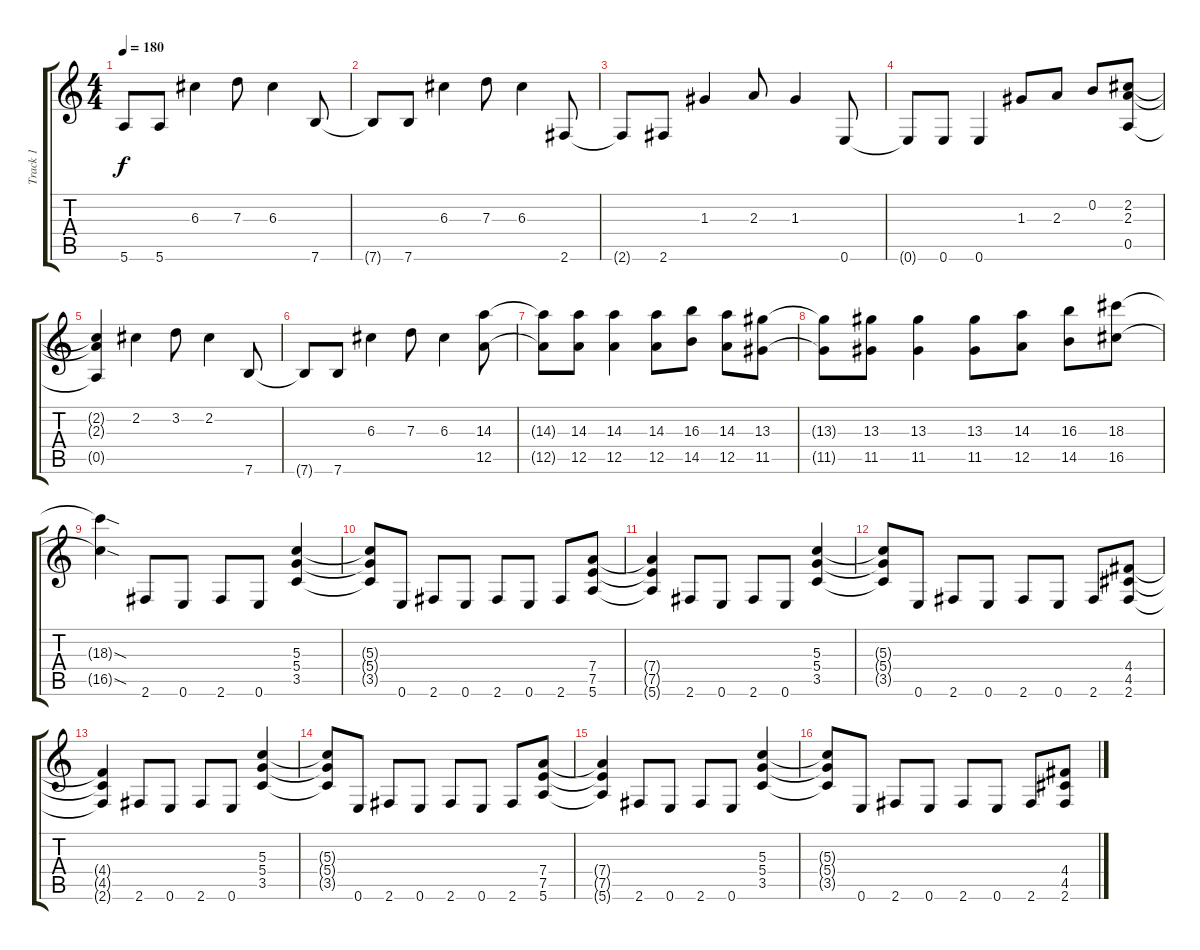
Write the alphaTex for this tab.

\track ("Track 1" "Track 1") {instrument overdrivenguitar}
\staff {score tabs}
\tuning (E4 B3 G3 D3 A2 E2) {hide}
\ts (4 4)
\tempo 180
\clef g2
\ks c
5.6{t}.8{dy f} 5.6.8 6.3.4 7.3.8 6.3.4 7.6.8 |
7.6{t}.8 7.6.8 6.3.4 7.3.8 6.3.4 2.6.8 |
2.6{t}.8 2.6.8 1.3.4 2.3.8 1.3.4 0.6.8 |
0.6{t}.8 0.6.8 0.6.4 1.3.8 2.3.8 0.2.8 (2.2 2.3 0.5).8 |
(2.2{t} 2.3{t} 0.5{t}).4 2.2.4 3.2.8 2.2.4 7.6.8 |
7.6{t}.8 7.6.8 6.3.4 7.3.8 6.3.4 (14.3 12.5).8 |
(14.3{t} 12.5{t}).8 (14.3 12.5).8 (14.3 12.5).4 (14.3 12.5).8 (16.3 14.5).8 (14.3 12.5).8 (13.3 11.5).8 |
(13.3{t} 11.5{t}).8 (13.3 11.5).8 (13.3 11.5).4 (13.3 11.5).8 (14.3 12.5).8 (16.3 14.5).8 (18.3 16.5).8 |
(18.3{sod t} 16.5{sod t}).4 2.6.8 0.6.8 2.6.8 0.6.8 (5.3 5.4 3.5).4 |
(5.3{t} 5.4{t} 3.5{t}).8 0.6.8 2.6.8 0.6.8 2.6.8 0.6.8 2.6.8 (7.4 7.5 5.6).8 |
(7.4{t} 7.5{t} 5.6{t}).4 2.6.8 0.6.8 2.6.8 0.6.8 (5.3 5.4 3.5).4 |
(5.3{t} 5.4{t} 3.5{t}).8 0.6.8 2.6.8 0.6.8 2.6.8 0.6.8 2.6.8 (4.4 4.5 2.6).8 |
(4.4{t} 4.5{t} 2.6{t}).4 2.6.8 0.6.8 2.6.8 0.6.8 (5.3 5.4 3.5).4 |
(5.3{t} 5.4{t} 3.5{t}).8 0.6.8 2.6.8 0.6.8 2.6.8 0.6.8 2.6.8 (7.4 7.5 5.6).8 |
(7.4{t} 7.5{t} 5.6{t}).4 2.6.8 0.6.8 2.6.8 0.6.8 (5.3 5.4 3.5).4 |
(5.3{t} 5.4{t} 3.5{t}).8 0.6.8 2.6.8 0.6.8 2.6.8 0.6.8 2.6.8 (4.4 4.5 2.6).8
